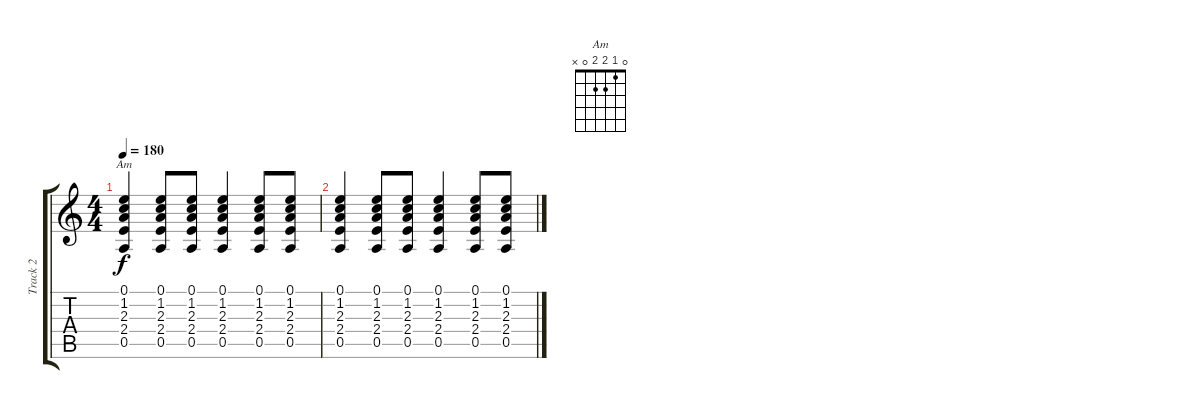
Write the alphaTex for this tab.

\track ("Track 2" "Track 2") {instrument distortionguitar}
\staff {score tabs}
\tuning (E4 B3 G3 D3 A2 E2) {hide}
\chord ("Am" 0 1 2 2 0 x)
\ts (4 4)
\tempo 180
\clef g2
\ks c
(0.1 1.2 2.3 2.4 0.5).4{ch "Am" dy f} (0.1 1.2 2.3 2.4 0.5).8 (0.1 1.2 2.3 2.4 0.5).8 (0.1 1.2 2.3 2.4 0.5).4 (0.1 1.2 2.3 2.4 0.5).8 (0.1 1.2 2.3 2.4 0.5).8 |
(0.1 1.2 2.3 2.4 0.5).4 (0.1 1.2 2.3 2.4 0.5).8 (0.1 1.2 2.3 2.4 0.5).8 (0.1 1.2 2.3 2.4 0.5).4 (0.1 1.2 2.3 2.4 0.5).8 (0.1 1.2 2.3 2.4 0.5).8
